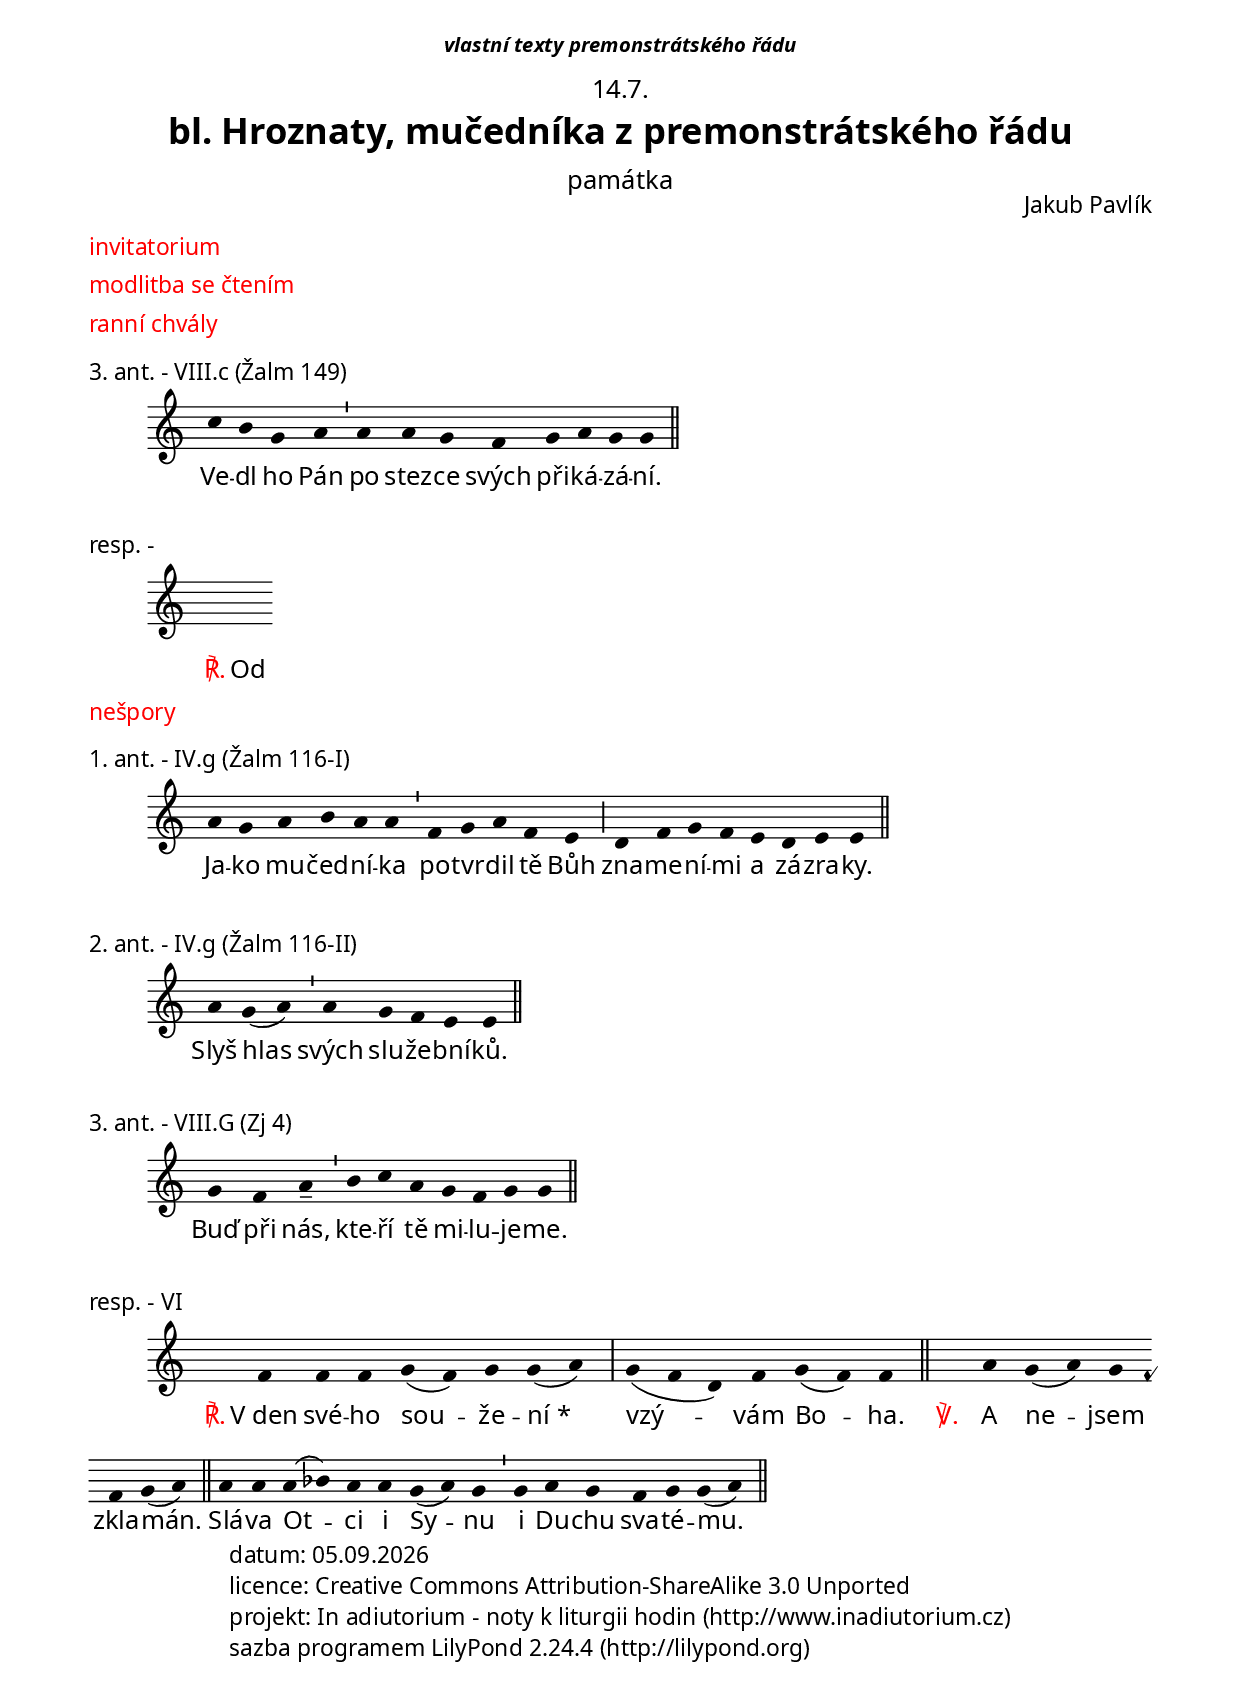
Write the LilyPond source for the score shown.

\version "2.16.0"

\include "../../spolecne.ly"
\include "../../dilyresponsorii.ly"
\include "../../spolecne/reholni.ly"
textyOPraem = "vlastní texty premonstrátského řádu"


\header {
  title = \markup\titleSvatek
            "bl. Hroznaty, mučedníka z premonstrátského řádu"
            památka
            14.7.
            \textyOPraem
  composer = "Jakub Pavlík"
}

\markup {\nadpisHodinka {"invitatorium"}}

\score {
  \relative c' {
    \choralniRezim

  }
  \addlyrics {
    Chval -- me Kris -- ta Pá -- na
    o svát -- ku bla -- ho -- sla -- ve -- né -- ho Hro -- zna -- ty.
  }
  \header {
    quid = "ant."
    modus = ""
    differentia = ""
    psalmus = ""
    id = "invit"
    piece = \markup {\sestavTitulekBezZalmu}
  }
}

\markup {\nadpisHodinka {"modlitba se čtením"}}

\score {
  \relative c' {
    \choralniRezim

  }
  \addlyrics {
    V_to -- bě je bož -- ská mi -- lost,
    mi -- lo -- va -- ná na -- dě -- je du -- še.
  }
  \header {
    quid = "1. ant."
    modus = ""
    differentia = ""
    psalmus = "Žalm 2"
    id = "mc-a1"
    piece = \markup {\sestavTitulek}
  }
}

\score {
  \relative c' {
    \choralniRezim

  }
  \addlyrics {
    Jak -- mi -- le jsi spa -- třil svět -- lo,
    svět jsi o -- pus -- til.
  }
  \header {
    quid = "2. ant."
    modus = ""
    differentia = ""
    psalmus = "Žalm 11"
    id = "mc-a2"
    piece = \markup {\sestavTitulek}
  }
}

\score {
  \relative c' {
    \choralniRezim

  }
  \addlyrics {
    Po -- hled na tvou ne -- vin -- nost
    ať nás o -- svo -- bo -- dí od hří -- chů.
  }
  \header {
    quid = "3. ant."
    modus = ""
    differentia = ""
    psalmus = "Žalm 17"
    id = "mc-a3"
    piece = \markup {\sestavTitulek}
  }
}

\markup {\nadpisHodinka {"ranní chvály"}}

\score {
  \relative c' {
    \choralniRezim

  }
  \addlyrics {
    Ve -- li -- ký vzne -- še -- nos -- tí
    na -- u -- čil ses po -- hr -- dat svě -- tem.
  }
  \header {
    quid = "1. ant."
    modus = ""
    differentia = ""
    psalmus = "Žalm 63"
    id = "rch-a1"
    piece = \markup {\sestavTitulek}
  }
}

\score {
  \relative c' {
    \choralniRezim

  }
  \addlyrics {
    Co se to -- mu -- to svě -- tu lí -- bí,
    to -- bě je mar -- nost.
  }
  \header {
    quid = "2. ant."
    modus = ""
    differentia = ""
    psalmus = "Dan 3-III"
    id = "rch-a2"
    piece = \markup {\sestavTitulek}
  }
}

\score {
  \relative c'' {
    \choralniRezim
    c4 b g a \barMin
    a a g f g a g g \barFinalis
  }
  \addlyrics {
    Ve -- dl ho Pán
    po stez -- ce svých při -- ká -- zá -- ní.
  }
  \header {
    quid = "3. ant."
    modus = "VIII"
    differentia = "c"
    psalmus = "Žalm 149"
    id = "rch-a3"
    piece = \markup {\sestavTitulek}
  }
}

\score {
  \relative c' {
    \choralniRezim

    % R
    \neviditelna a

    % V
    \neviditelna a

    % Slava
  }
  \addlyrics {
    \Response  Od -- vrať, Pa -- ne,_*
    mé o -- či.
    \Verse Ať ne -- vi -- dí mar -- nost.
    \textRespDoxologie
  }
  \header {
    quid = "resp."
    modus = ""
    id = "rch-r"
    piece = \markup {\sestavTitulekResp}
  }
}

\score {
  \relative c' {
    \choralniRezim

  }
  \addlyrics {
    Ma -- ri -- í mi -- lo -- ván,
    zce -- la jsi jí pa -- třil.
  }
  \header {
    quid = "ant. k Benedictus"
    modus = ""
    differentia = ""
    psalmus = ""
    id = "rch-aben"
    piece = \markup {\sestavTitulekBezZalmu}
  }
}

\markup {\nadpisHodinka {"nešpory"}}

\score {
  \relative c'' {
    \choralniRezim
    a4 g a b a a \barMin
    f g a f e \barMaior
    d f g f e d e e \barFinalis
  }
  \addlyrics {
    Ja -- ko mu -- čed -- ní -- ka
    po -- tvr -- dil tě Bůh
    zna -- me -- ní -- mi a zá -- zra -- ky.
  }
  \header {
    quid = "1. ant."
    modus = "IV"
    differentia = "g"
    psalmus = "Žalm 116-I"
    id = "ne-a1"
    piece = \markup {\sestavTitulek}
  }
}

\score {
  \relative c'' {
    \choralniRezim
    a4 g( a) \barMin
    a g f e e \barFinalis
  }
  \addlyrics {
    Slyš hlas
    svých slu -- že -- bní -- ků.
  }
  \header {
    quid = "2. ant."
    modus = "IV"
    differentia = "g"
    psalmus = "Žalm 116-II"
    id = "ne-a2"
    piece = \markup {\sestavTitulek}
  }
}

\score {
  \relative c'' {
    \choralniRezim
    g4 f a-- \barMin
    b c a g f g g \barFinalis
  }
  \addlyrics {
    Buď při nás,
    kte -- ří tě mi -- lu -- je -- me.
  }
  \header {
    quid = "3. ant."
    modus = "VIII"
    differentia = "G"
    psalmus = "Zj 4"
    id = "ne-a3"
    piece = \markup {\sestavTitulek}
  }
}

\score {
  \relative c' {
    \choralniRezim

    % R
    \neviditelna f
    f4 f f g( f) g g( a) \barMax
    g( f d) f g( f) f \barFinalis

    % V
    \neviditelna a
    a4 g( a) g f g( a) \barFinalis

    % Slava
    \respVIdoxologie \barFinalis
  }
  \addlyrics {
    \Response V_den své -- ho sou -- že -- ní_*
    vzý -- vám Bo -- ha.
    \Verse A ne -- jsem zkla -- mán.
    \textRespDoxologie
  }
  \header {
    quid = "resp."
    modus = "VI"
    id = "ne-r"
    piece = \markup {\sestavTitulekResp}
  }
}

\score {
  \relative c' {
    \choralniRezim

  }
  \addlyrics {
    Spí -- še je nut -- no sná -- šet ú -- kla -- dy
    než pře -- stat pra -- co -- vat pro Bo -- ha.
  }
  \header {
    quid = "ant. k Magnificat"
    modus = ""
    differentia = ""
    psalmus = ""
    id = "ne-amag"
    piece = \markup {\sestavTitulekBezZalmu}
  }
}
